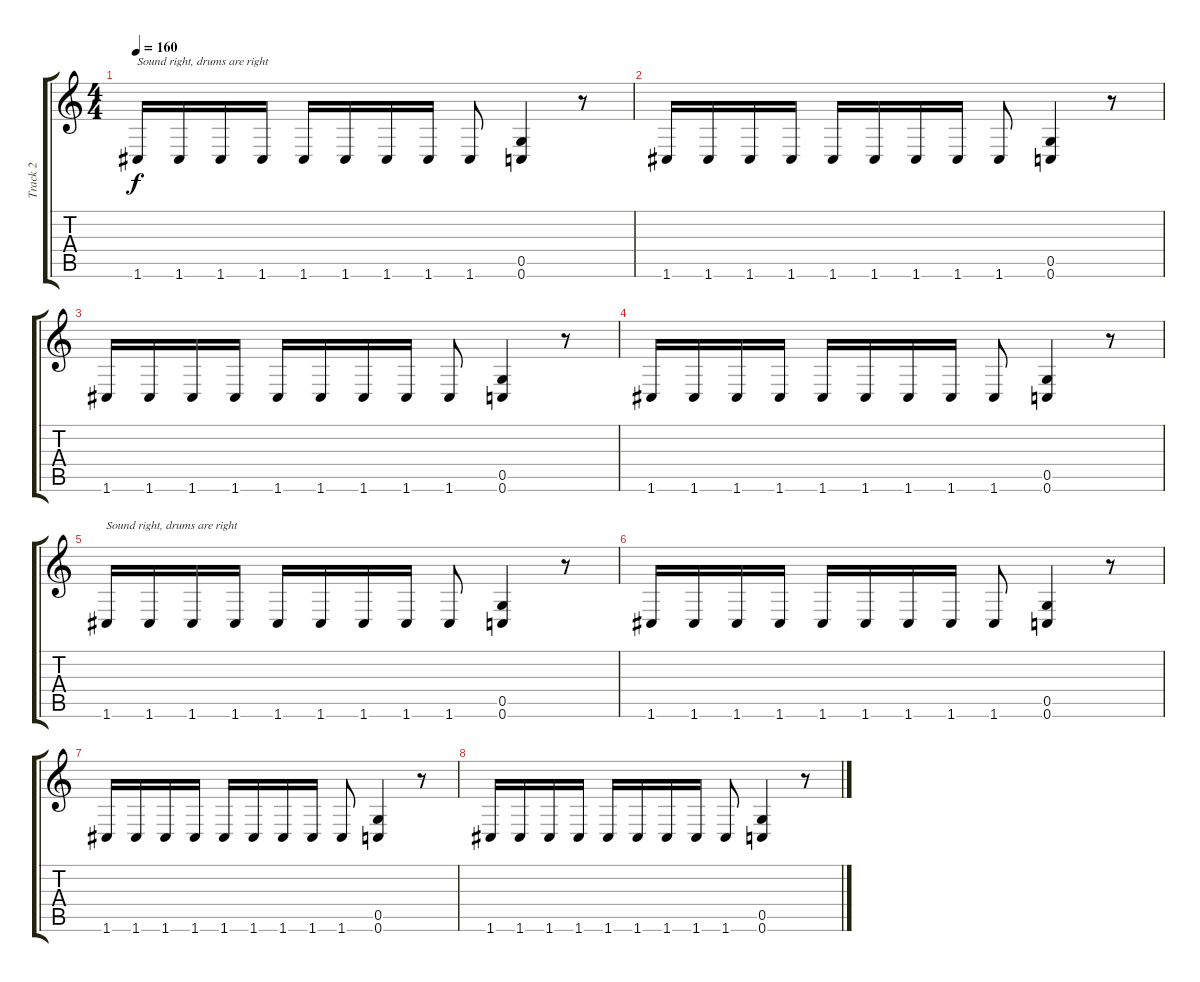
\track ("Track 2" "Track 2") {instrument distortionguitar}
\staff {score tabs}
\tuning (D4 A3 F3 C3 G2 C2) {hide}
\ts (4 4)
\tempo 160
\clef g2
\ks c
1.6.16{txt "Sound right, drums are right " dy f instrument distortionguitar} 1.6.16 1.6.16 1.6.16 1.6.16 1.6.16 1.6.16 1.6.16 1.6.8 (0.5 0.6).4 r.8 |
1.6.16 1.6.16 1.6.16 1.6.16 1.6.16 1.6.16 1.6.16 1.6.16 1.6.8 (0.5 0.6).4 r.8 |
1.6.16 1.6.16 1.6.16 1.6.16 1.6.16 1.6.16 1.6.16 1.6.16 1.6.8 (0.5 0.6).4 r.8 |
1.6.16 1.6.16 1.6.16 1.6.16 1.6.16 1.6.16 1.6.16 1.6.16 1.6.8 (0.5 0.6).4 r.8 |
1.6.16{txt "Sound right, drums are right "} 1.6.16 1.6.16 1.6.16 1.6.16 1.6.16 1.6.16 1.6.16 1.6.8 (0.5 0.6).4 r.8 |
1.6.16 1.6.16 1.6.16 1.6.16 1.6.16 1.6.16 1.6.16 1.6.16 1.6.8 (0.5 0.6).4 r.8 |
1.6.16 1.6.16 1.6.16 1.6.16 1.6.16 1.6.16 1.6.16 1.6.16 1.6.8 (0.5 0.6).4 r.8 |
1.6.16 1.6.16 1.6.16 1.6.16 1.6.16 1.6.16 1.6.16 1.6.16 1.6.8 (0.5 0.6).4 r.8
